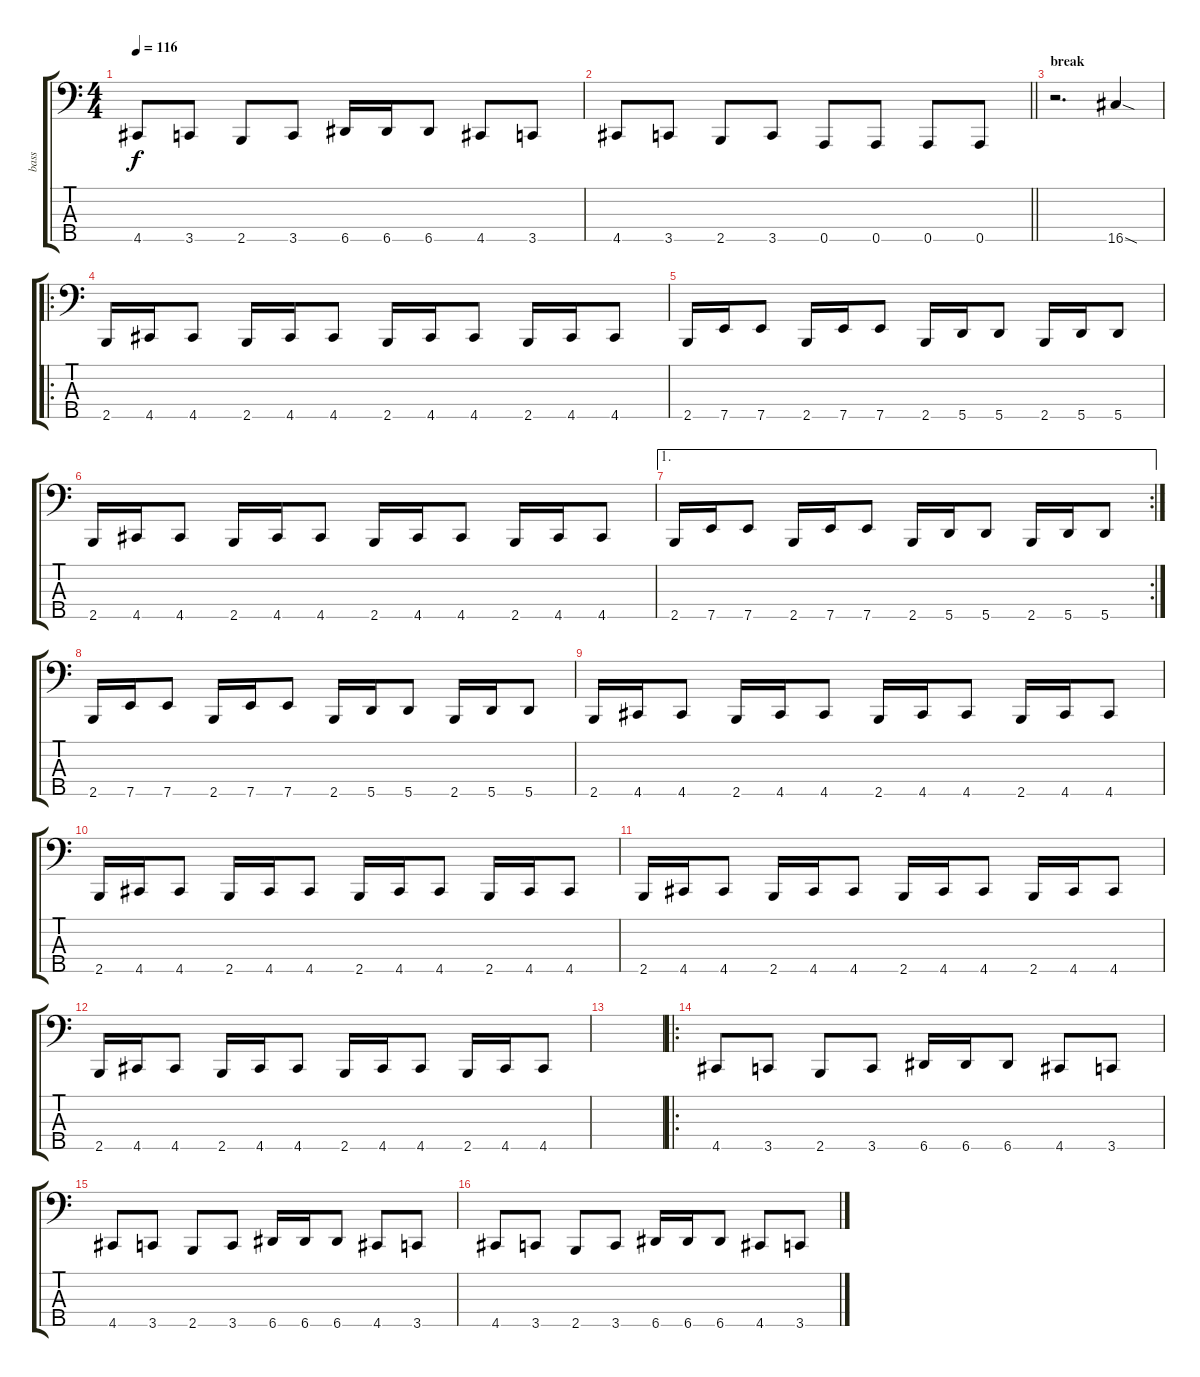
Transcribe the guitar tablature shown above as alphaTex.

\track ("bass" "bass") {instrument electricbasspick}
\staff {score tabs}
\tuning (G2 D2 A1 E1 A0) {hide}
\ts (4 4)
\tempo 116
\clef f4
\ks c
4.5.8{dy f} 3.5.8 2.5.8 3.5.8 6.5.16 6.5.16 6.5.8 4.5.8 3.5.8 |
\barLineRight lightlight
4.5.8 3.5.8 2.5.8 3.5.8 0.5.8 0.5.8 0.5.8 0.5.8 |
\section ("" "break")
r.2{d} 16.5{sod}.4 |
\ro
2.5.16 4.5.16 4.5.8 2.5.16 4.5.16 4.5.8 2.5.16 4.5.16 4.5.8 2.5.16 4.5.16 4.5.8 |
2.5.16 7.5.16 7.5.8 2.5.16 7.5.16 7.5.8 2.5.16 5.5.16 5.5.8 2.5.16 5.5.16 5.5.8 |
2.5.16 4.5.16 4.5.8 2.5.16 4.5.16 4.5.8 2.5.16 4.5.16 4.5.8 2.5.16 4.5.16 4.5.8 |
\ae 1
\rc 2
2.5.16 7.5.16 7.5.8 2.5.16 7.5.16 7.5.8 2.5.16 5.5.16 5.5.8 2.5.16 5.5.16 5.5.8 |
2.5.16 7.5.16 7.5.8 2.5.16 7.5.16 7.5.8 2.5.16 5.5.16 5.5.8 2.5.16 5.5.16 5.5.8 |
2.5.16 4.5.16 4.5.8 2.5.16 4.5.16 4.5.8 2.5.16 4.5.16 4.5.8 2.5.16 4.5.16 4.5.8 |
2.5.16 4.5.16 4.5.8 2.5.16 4.5.16 4.5.8 2.5.16 4.5.16 4.5.8 2.5.16 4.5.16 4.5.8 |
2.5.16 4.5.16 4.5.8 2.5.16 4.5.16 4.5.8 2.5.16 4.5.16 4.5.8 2.5.16 4.5.16 4.5.8 |
2.5.16 4.5.16 4.5.8 2.5.16 4.5.16 4.5.8 2.5.16 4.5.16 4.5.8 2.5.16 4.5.16 4.5.8 |
|
\ro
4.5.8 3.5.8 2.5.8 3.5.8 6.5.16 6.5.16 6.5.8 4.5.8 3.5.8 |
4.5.8 3.5.8 2.5.8 3.5.8 6.5.16 6.5.16 6.5.8 4.5.8 3.5.8 |
4.5.8 3.5.8 2.5.8 3.5.8 6.5.16 6.5.16 6.5.8 4.5.8 3.5.8
